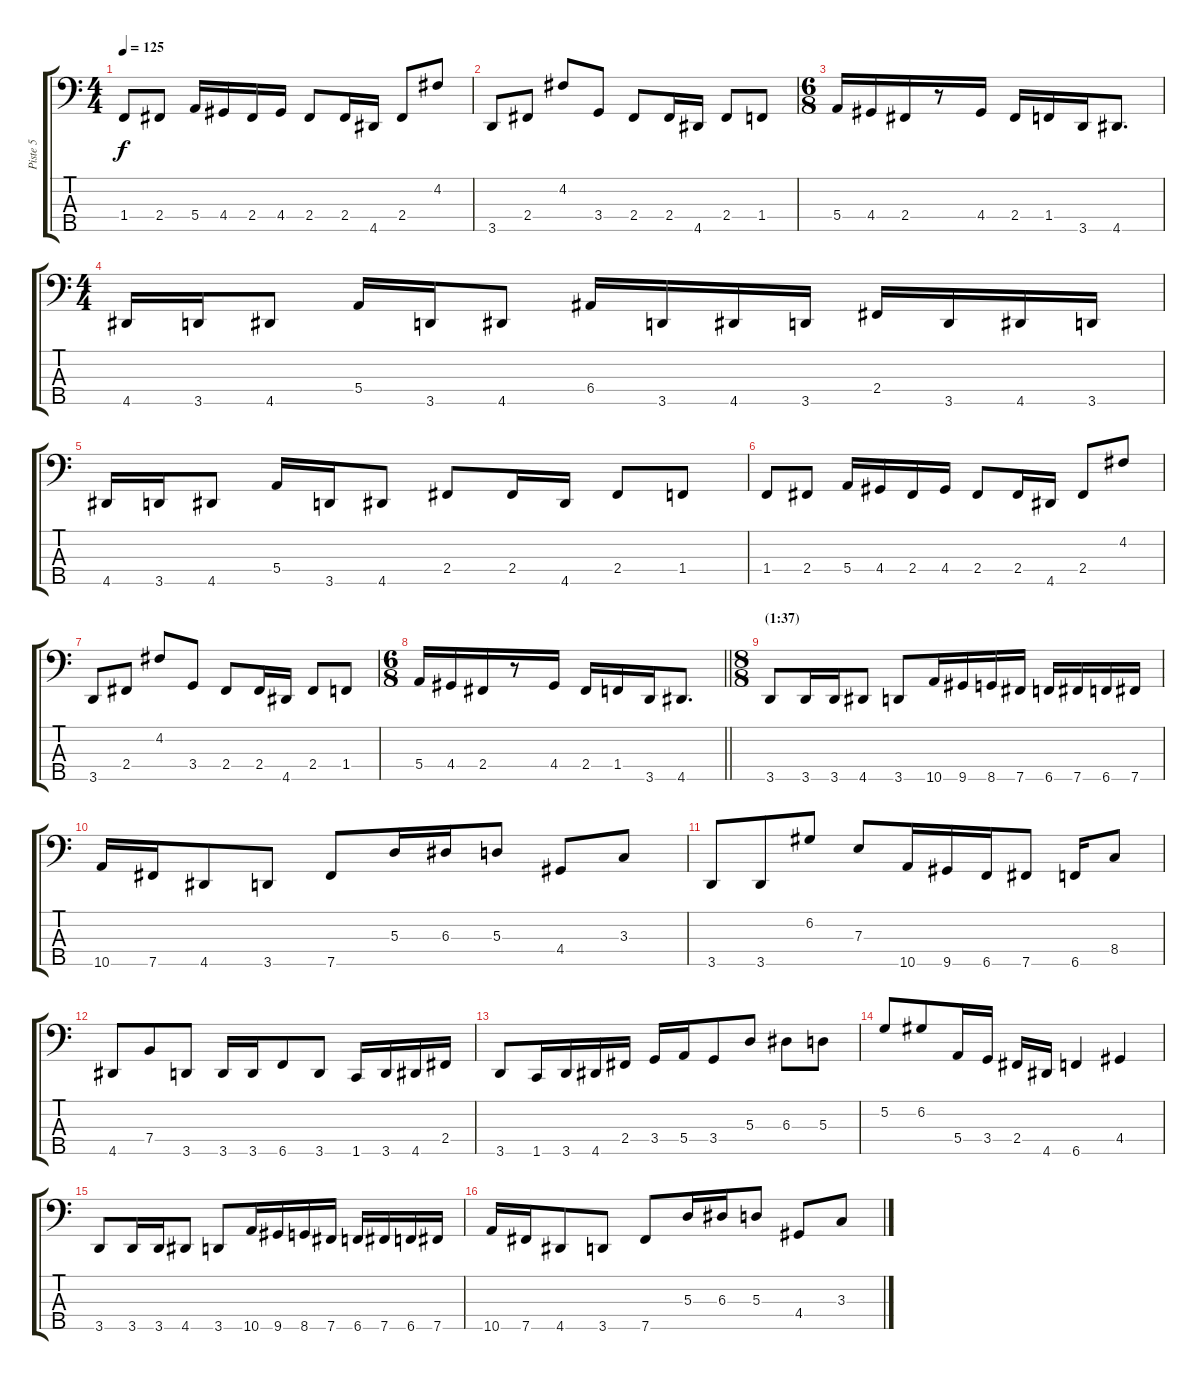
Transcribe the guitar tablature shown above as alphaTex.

\track ("Piste 5" "Piste 5") {instrument electricbassfinger}
\staff {score tabs}
\tuning (G2 D2 A1 E1 B0) {hide}
\ts (4 4)
\tempo 125
\clef f4
\ks c
1.4.8{dy f} 2.4.8 5.4.16 4.4.16 2.4.16 4.4.16 2.4.8 2.4.16 4.5.16 2.4.8 4.2.8 |
3.5.8 2.4.8 4.2.8 3.4.8 2.4.8 2.4.16 4.5.16 2.4.8 1.4.8 |
\ts (6 8)
5.4.16 4.4.16 2.4.16 r.8 4.4.16 2.4.16 1.4.16 3.5.16 4.5.8{d} |
\ts (4 4)
4.5.16 3.5.16 4.5.8 5.4.16 3.5.16 4.5.8 6.4.16 3.5.16 4.5.16 3.5.16 2.4.16 3.5.16 4.5.16 3.5.16 |
4.5.16 3.5.16 4.5.8 5.4.16 3.5.16 4.5.8 2.4.8 2.4.16 4.5.16 2.4.8 1.4.8 |
1.4.8 2.4.8 5.4.16 4.4.16 2.4.16 4.4.16 2.4.8 2.4.16 4.5.16 2.4.8 4.2.8 |
3.5.8 2.4.8 4.2.8 3.4.8 2.4.8 2.4.16 4.5.16 2.4.8 1.4.8 |
\ts (6 8)
\barLineRight lightlight
5.4.16 4.4.16 2.4.16 r.8 4.4.16 2.4.16 1.4.16 3.5.16 4.5.8{d} |
\ts (8 8)
\section ("" "(1:37)")
3.5.8 3.5.16 3.5.16 4.5.8 3.5.8 10.5.16 9.5.16 8.5.16 7.5.16 6.5.16 7.5.16 6.5.16 7.5.16 |
10.5.16 7.5.16 4.5.8 3.5.8 7.5.8 5.3.16 6.3.16 5.3.8 4.4.8 3.3.8 |
3.5.8 3.5.8 6.2.8 7.3.8 10.5.16 9.5.16 6.5.16 7.5.8 6.5.16 8.4.8 |
4.5.8 7.4.8 3.5.8 3.5.16 3.5.16 6.5.8 3.5.8 1.5.16 3.5.16 4.5.16 2.4.16 |
3.5.8 1.5.16 3.5.16 4.5.16 2.4.16 3.4.16 5.4.16 3.4.8 5.3.8 6.3.8 5.3.8 |
5.2.8 6.2.8 5.4.16 3.4.16 2.4.16 4.5.16 6.5.4 4.4.4 |
3.5.8 3.5.16 3.5.16 4.5.8 3.5.8 10.5.16 9.5.16 8.5.16 7.5.16 6.5.16 7.5.16 6.5.16 7.5.16 |
10.5.16 7.5.16 4.5.8 3.5.8 7.5.8 5.3.16 6.3.16 5.3.8 4.4.8 3.3.8
